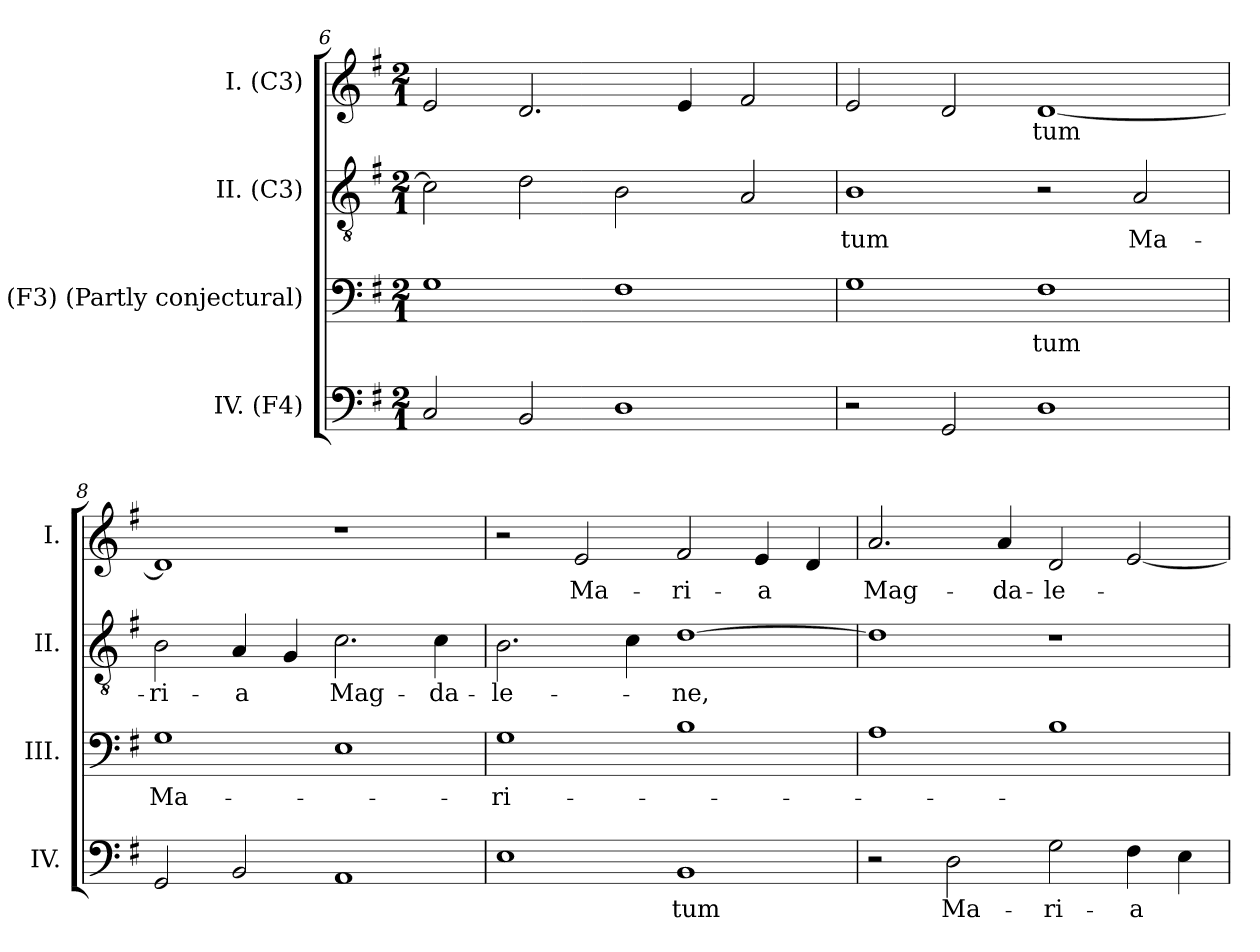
**kern	**text	**kern	**text	**kern	**text	**kern	**text
*part4	*part4	*part3	*part3	*part2	*part2	*part1	*part1
*staff4	*staff4	*staff3	*staff3	*staff2	*staff2	*staff1	*staff1
*I"IV. (F4)	*	*I"III. (F3) (Partly conjectural)	*	*I"II. (C3)	*	*I"I. (C3)	*
*I'IV.	*	*I'III.	*	*I'II.	*	*I'I.	*
*clefF4	*	*clefF4	*	*clefGv2	*	*clefG2	*
*	*	*ITrd7c12	*	*ITrd7c12	*	*	*
*k[f#]	*	*k[f#]	*	*k[f#]	*	*k[f#]	*
*G:	*	*G:	*	*G:	*	*G:	*
*M2/1	*	*M2/1	*	*M2/1	*	*M2/1	*
=6	=6	=6	=6	=6	=6	=6	=6
2Ci/	.	1GGi	.	2Ci\]	.	2ei/	.
2BBi/	.	.	.	2Di\	.	2.di/	.
1Di	.	1FF#i	.	2BBi\	.	.	.
.	.	.	.	.	.	4ei/	.
.	.	.	.	2AAi/	.	2f#i/	.
=7	=7	=7	=7	=7	=7	=7	=7
!	!	!	!	!	!LO:LY:b:color=#000000	!	!
2r	.	1GGi	.	1BBi	-tum	2ei/	.
2GGi/	.	.	.	.	.	2di/	.
!	!	!	!LO:LY:b:color=#000000	!	!	!	!
!	!	!	!	!	!	!	!LO:LY:b:color=#000000
1Di	.	1FF#i	-tum	2r	.	[1di	-tum
!	!	!	!	!	!LO:LY:b:color=#000000	!	!
.	.	.	.	2AAi/	Ma-	.	.
=8	=8	=8	=8	=8	=8	=8	=8
!	!	!	!LO:LY:b:color=#000000	!	!	!	!
!	!	!	!	!	!LO:LY:b:color=#000000	!	!
2GGi/	.	1GGi	Ma-	2BBi\	-ri-	1di]	.
!	!	!	!	!	!LO:LY:b:color=#000000	!	!
2BBi/	.	.	.	4AAi/	-a	.	.
.	.	.	.	4GGi/	.	.	.
!	!	!	!	!	!LO:LY:b:color=#000000	!	!
1AAi	.	1EEi	.	2.Ci\	Mag-	1r	.
!	!	!	!	!	!LO:LY:b:color=#000000	!	!
.	.	.	.	4Ci\	-da-	.	.
=9	=9	=9	=9	=9	=9	=9	=9
!	!	!	!LO:LY:b:color=#000000	!	!	!	!
!	!	!	!	!	!LO:LY:b:color=#000000	!	!
1Ei	.	1GGi	-ri-	2.BBi\	-le-	2r	.
!	!	!	!	!	!	!	!LO:LY:b:color=#000000
.	.	.	.	.	.	2ei/	Ma-
.	.	.	.	4Ci\	.	.	.
!	!LO:LY:b:color=#000000	!	!	!	!	!	!
!	!	!	!	!	!LO:LY:b:color=#000000	!	!
!	!	!	!	!	!	!	!LO:LY:b:color=#000000
1BBi	-tum	1BBi	.	[1Di	-ne,	2f#i/	-ri-
!	!	!	!	!	!	!	!LO:LY:b:color=#000000
.	.	.	.	.	.	4ei/	-a
.	.	.	.	.	.	4di/	.
!!LO:LB:g=z
=10	=10	=10	=10	=10	=10	=10	=10
!	!	!	!	!	!	!	!LO:LY:b:color=#000000
2r	.	1AAi	.	1Di]	.	2.ai/	Mag-
!	!LO:LY:b:color=#000000	!	!	!	!	!	!
2Di\	Ma-	.	.	.	.	.	.
!	!	!	!	!	!	!	!LO:LY:b:color=#000000
.	.	.	.	.	.	4ai/	-da-
!	!LO:LY:b:color=#000000	!	!	!	!	!	!
!	!	!	!	!	!	!	!LO:LY:b:color=#000000
2Gi\	-ri-	1BBi	.	1r	.	2di/	-le-
!	!LO:LY:b:color=#000000	!	!	!	!	!	!
4F#i\	-a	.	.	.	.	[2ei/	.
4Ei\	.	.	.	.	.	.	.
=	=	=	=	=	=	=	=
*-	*-	*-	*-	*-	*-	*-	*-
